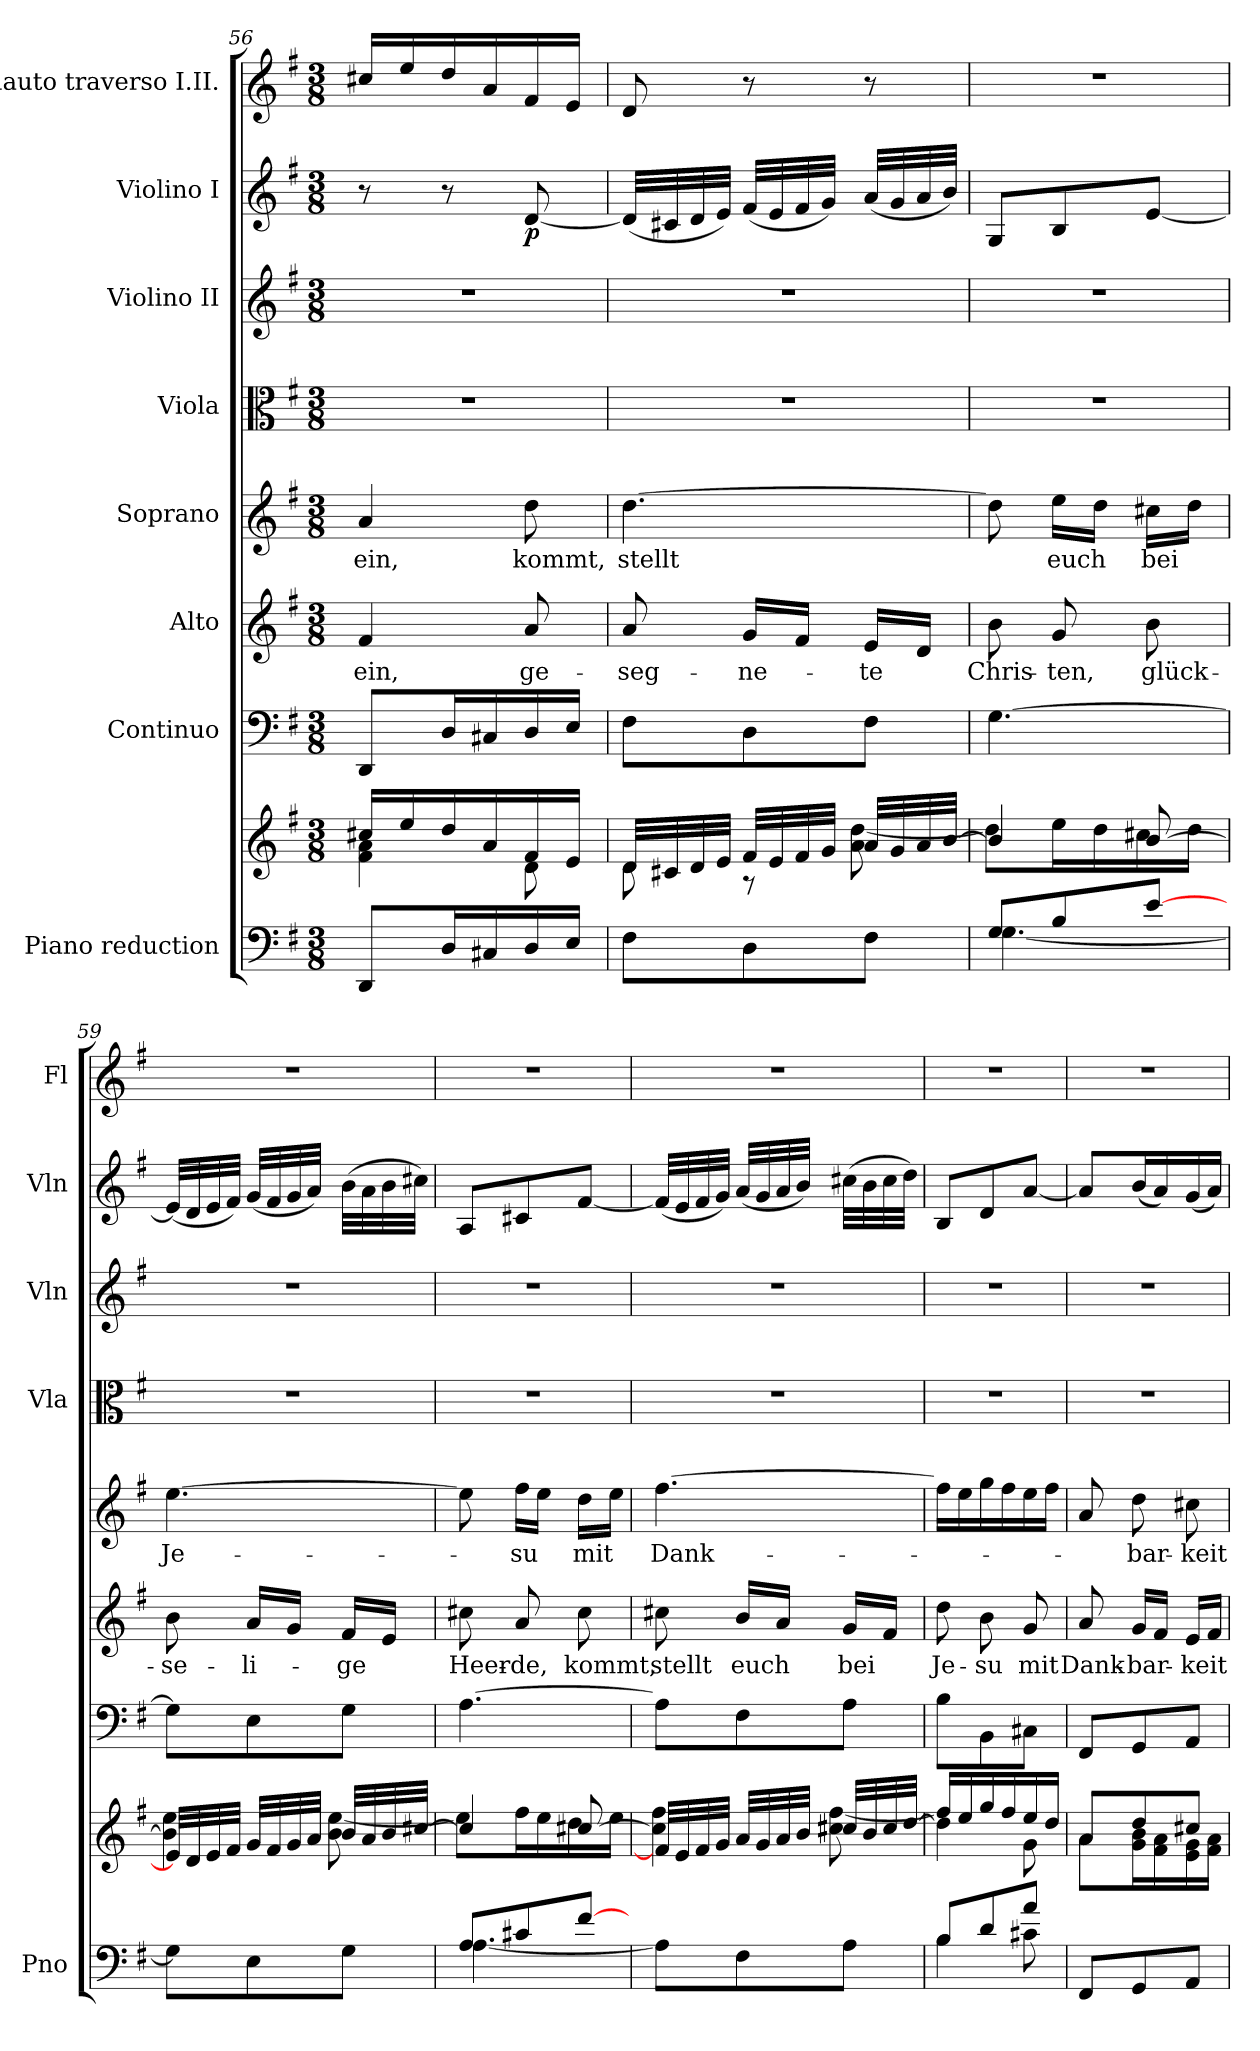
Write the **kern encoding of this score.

**kern	**kern	**kern	**kern	**text	**kern	**text	**kern	**kern	**kern	**dynam	**kern
*part8	*part8	*part7	*part6	*part6	*part5	*part5	*part4	*part3	*part2	*part2	*part1
*staff9	*staff8	*staff7	*staff6	*staff6	*staff5	*staff5	*staff4	*staff3	*staff2	*staff2	*staff1
*I"Piano reduction	*	*I"Continuo	*I"Alto	*	*I"Soprano	*	*I"Viola	*I"Violino II	*I"Violino I	*	*I"Flauto traverso I.II.
*I'Pno	*	*	*	*	*	*	*I'Vla	*I'Vln	*I'Vln	*	*I'Fl
*clefF4	*clefG2	*clefF4	*clefG2	*	*clefG2	*	*clefC3	*clefG2	*clefG2	*	*clefG2
*k[f#]	*k[f#]	*k[f#]	*k[f#]	*	*k[f#]	*	*k[f#]	*k[f#]	*k[f#]	*	*k[f#]
*M3/8	*M3/8	*M3/8	*M3/8	*	*M3/8	*	*M3/8	*M3/8	*M3/8	*	*M3/8
=56	=56	=56	=56	=56	=56	=56	=56	=56	=56	=56	=56
*	*^	*	*	*	*	*	*	*	*	*	*
!	!	!	!	!	!LO:LY:b	!	!LO:LY:b	!	!	!	!	!
8DD/L	16cc#X/LL	4f#\ 4a\	8DD/L	4f#/	ein,	4a/	ein,	4.r	4.r	8r	.	16cc#X/LL
.	16ee/	.	.	.	.	.	.	.	.	.	.	16ee/
16D/L	16dd/	.	16D/L	.	.	.	.	.	.	8r	.	16dd/
16C#X/	16a/	.	16C#X/	.	.	.	.	.	.	.	.	16a/
!	!	!	!	!	!LO:LY:b	!	!LO:LY:b	!	!	!	!LO:DY:b	!
16D/	16f#/	8d\	16D/	8a/	ge-	8dd\	kommt,	.	.	[8d/	p	16f#/
16E/JJ	16e/JJ	.	16E/JJ	.	.	.	.	.	.	.	.	16e/JJ
=57	=57	=57	=57	=57	=57	=57	=57	=57	=57	=57	=57	=57
!	!	!	!	!	!LO:LY:b	!	!LO:LY:b	!	!	!	!	!
8F#\L	32d/LLL	8d\	8F#\L	8a/	-seg-	[4.dd\	stellt	4.r	4.r	(32d/LLL]	.	8d/
.	32c#X/	.	.	.	.	.	.	.	.	32c#X/	.	.
.	32d/	.	.	.	.	.	.	.	.	32d/	.	.
.	32e/JJJ	.	.	.	.	.	.	.	.	32e/JJJ)	.	.
!	!	!	!	!	!LO:LY:b	!	!	!	!	!	!	!
8D\	32f#/LLL	8r	8D\	16g/LL	-ne-	.	.	.	.	(32f#/LLL	.	8r
.	32e/	.	.	.	.	.	.	.	.	32e/	.	.
.	32f#/	.	.	16f#/JJ	.	.	.	.	.	32f#/	.	.
.	32g/JJJ	.	.	.	.	.	.	.	.	32g/JJJ)	.	.
!	!	!	!	!	!LO:LY:b	!	!	!	!	!	!	!
8F#\J	32a/LLL	8a\ [>8dd\	8F#\J	16e/LL	-te	.	.	.	.	(32a/LLL	.	8r
.	32g/	.	.	.	.	.	.	.	.	32g/	.	.
.	32a/	.	.	16d/JJ	.	.	.	.	.	32a/	.	.
.	[<32b/JJJ	.	.	.	.	.	.	.	.	32b/JJJ)	.	.
=58	=58	=58	=58	=58	=58	=58	=58	=58	=58	=58	=58	=58
*^	*	*	*	*	*	*	*	*	*	*	*	*
!	!	!	!	!	!	!LO:LY:b	!	!	!	!	!	!	!
8G/L	[4.G\	4b/]	8dd\L]	[4.G\	8b\	Chris-	8dd\]	.	4.r	4.r	8G/L	.	4.r
!	!	!	!	!	!	!LO:LY:b	!	!LO:LY:b	!	!	!	!	!
8B/	.	.	16ee\L	.	8g/	-ten,	16ee\LL	euch	.	.	8B/	.	.
.	.	.	16dd\	.	.	.	16dd\JJ	.	.	.	.	.	.
!	!	!	!	!	!	!LO:LY:b	!	!LO:LY:b	!	!	!	!	!
[<8e/J	.	[<8b/	16cc#X\	.	8b\	glück-	16cc#X\LL	bei	.	.	[8e/J	.	.
.	.	.	16dd\JJ	.	.	.	16dd\JJ	.	.	.	.	.	.
*v	*v	*	*	*	*	*	*	*	*	*	*	*	*
!!LO:LB:g=z
=59	=59	=59	=59	=59	=59	=59	=59	=59	=59	=59	=59	=59
!	!	!	!	!	!LO:LY:b	!	!LO:LY:b	!	!	!	!	!
8G\L]	32e/LLL]	4b\] 4ee\	8G\L]	8b\	-se-	[4.ee\	Je-	4.r	4.r	(32e/LLL]	.	4.r
.	32d/	.	.	.	.	.	.	.	.	32d/	.	.
.	32e/	.	.	.	.	.	.	.	.	32e/	.	.
.	32f#/JJJ	.	.	.	.	.	.	.	.	32f#/JJJ)	.	.
!	!	!	!	!	!LO:LY:b	!	!	!	!	!	!	!
8E\	32g/LLL	.	8E\	16a/LL	-li-	.	.	.	.	(32g/LLL	.	.
.	32f#/	.	.	.	.	.	.	.	.	32f#/	.	.
.	32g/	.	.	16g/JJ	.	.	.	.	.	32g/	.	.
.	32a/JJJ	.	.	.	.	.	.	.	.	32a/JJJ)	.	.
!	!	!	!	!	!LO:LY:b	!	!	!	!	!	!	!
8G\J	32b/LLL	8b\ [>8ee\	8G\J	16f#/LL	-ge	.	.	.	.	(32b\LLL	.	.
.	32a/	.	.	.	.	.	.	.	.	32a\	.	.
.	32b/	.	.	16e/JJ	.	.	.	.	.	32b\	.	.
.	[<32cc#X/JJJ	.	.	.	.	.	.	.	.	32cc#X\JJJ)	.	.
=60	=60	=60	=60	=60	=60	=60	=60	=60	=60	=60	=60	=60
*^	*	*	*	*	*	*	*	*	*	*	*	*
!	!	!	!	!	!	!LO:LY:b	!	!	!	!	!	!	!
8A/L	[4.A\	4cc#/]	8ee\L]	[4.A\	8cc#X\	Heer-	8ee\]	.	4.r	4.r	8A/L	.	4.r
!	!	!	!	!	!	!LO:LY:b	!	!LO:LY:b	!	!	!	!	!
8c#X/	.	.	16ff#\L	.	8a/	-de,	16ff#\LL	-su	.	.	8c#X/	.	.
.	.	.	16ee\	.	.	.	16ee\JJ	.	.	.	.	.	.
!	!	!	!	!	!	!LO:LY:b	!	!LO:LY:b	!	!	!	!	!
[<8f#/J	.	[<8cc#X/	16dd\	.	8cc#\	kommt,	16dd\LL	mit	.	.	[8f#/J	.	.
.	.	.	16ee\JJ	.	.	.	16ee\JJ	.	.	.	.	.	.
*v	*v	*	*	*	*	*	*	*	*	*	*	*	*
=61	=61	=61	=61	=61	=61	=61	=61	=61	=61	=61	=61	=61
!	!	!	!	!	!LO:LY:b	!	!LO:LY:b	!	!	!	!	!
8A\L]	32f#/LLL]	4cc#\] 4ff#\	8A\L]	8cc#X\	stellt	[4.ff#\	Dank-	4.r	4.r	(32f#/LLL]	.	4.r
.	32e/	.	.	.	.	.	.	.	.	32e/	.	.
.	32f#/	.	.	.	.	.	.	.	.	32f#/	.	.
.	32g/JJJ	.	.	.	.	.	.	.	.	32g/JJJ)	.	.
!	!	!	!	!	!LO:LY:b	!	!	!	!	!	!	!
8F#\	32a/LLL	.	8F#\	16b/LL	euch	.	.	.	.	(32a/LLL	.	.
.	32g/	.	.	.	.	.	.	.	.	32g/	.	.
.	32a/	.	.	16a/JJ	.	.	.	.	.	32a/	.	.
.	32b/JJJ	.	.	.	.	.	.	.	.	32b/JJJ)	.	.
!	!	!	!	!	!LO:LY:b	!	!	!	!	!	!	!
8A\J	32cc#X/LLL	8cc#\ [>8ff#\	8A\J	16g/LL	bei	.	.	.	.	(32cc#X\LLL	.	.
.	32b/	.	.	.	.	.	.	.	.	32b\	.	.
.	32cc#/	.	.	16f#/JJ	.	.	.	.	.	32cc#\	.	.
.	[<32dd/JJJ	.	.	.	.	.	.	.	.	32dd\JJJ)	.	.
=62	=62	=62	=62	=62	=62	=62	=62	=62	=62	=62	=62	=62
*^	*	*	*	*	*	*	*	*	*	*	*	*
!	!	!	!	!	!	!LO:LY:b	!	!	!	!	!	!	!
8B/L	4B\	16ff#/LL]	4dd\]	8B\L	8dd\	Je-	16ff#\LL]	.	4.r	4.r	8B/L	.	4.r
.	.	16ee/	.	.	.	.	16ee\	.	.	.	.	.	.
!	!	!	!	!	!	!LO:LY:b	!	!	!	!	!	!	!
8d/	.	16gg/	.	8BB\	8b\	-su	16gg\	.	.	.	8d/	.	.
.	.	16ff#/	.	.	.	.	16ff#\	.	.	.	.	.	.
!	!	!	!	!	!	!LO:LY:b	!	!	!	!	!	!	!
8a/J	8c#X\	16ee/	8g\	8C#X\J	8g/	mit	16ee\	.	.	.	[8a/J	.	.
.	.	16dd/JJ	.	.	.	.	16ff#\JJ	.	.	.	.	.	.
*v	*v	*	*	*	*	*	*	*	*	*	*	*	*
=63	=63	=63	=63	=63	=63	=63	=63	=63	=63	=63	=63	=63
!	!	!	!	!	!LO:LY:b	!	!	!	!	!	!	!
8FF#/L	8a/L	8a\L	8FF#/L	8a/	Dank-	8a/	.	4.r	4.r	8a/L]	.	4.r
!	!	!	!	!	!LO:LY:b	!	!LO:LY:b	!	!	!	!	!
8GG/	8dd/	16g\ 16b\L	8GG/	16g/LL	-bar-	8dd\	-bar-	.	.	(16b/L	.	.
.	.	16f#\ 16a\	.	16f#/JJ	.	.	.	.	.	16a/)	.	.
!	!	!	!	!	!LO:LY:b	!	!LO:LY:b	!	!	!	!	!
8AA/J	8cc#X/J	16e\ 16g\	8AA/J	16e/LL	-keit	8cc#X\	-keit	.	.	(16g/	.	.
.	.	16f#\ 16a\JJ	.	16f#/JJ	.	.	.	.	.	16a/JJ)	.	.
*	*v	*v	*	*	*	*	*	*	*	*	*	*
=	=	=	=	=	=	=	=	=	=	=	=
*-	*-	*-	*-	*-	*-	*-	*-	*-	*-	*-	*-
